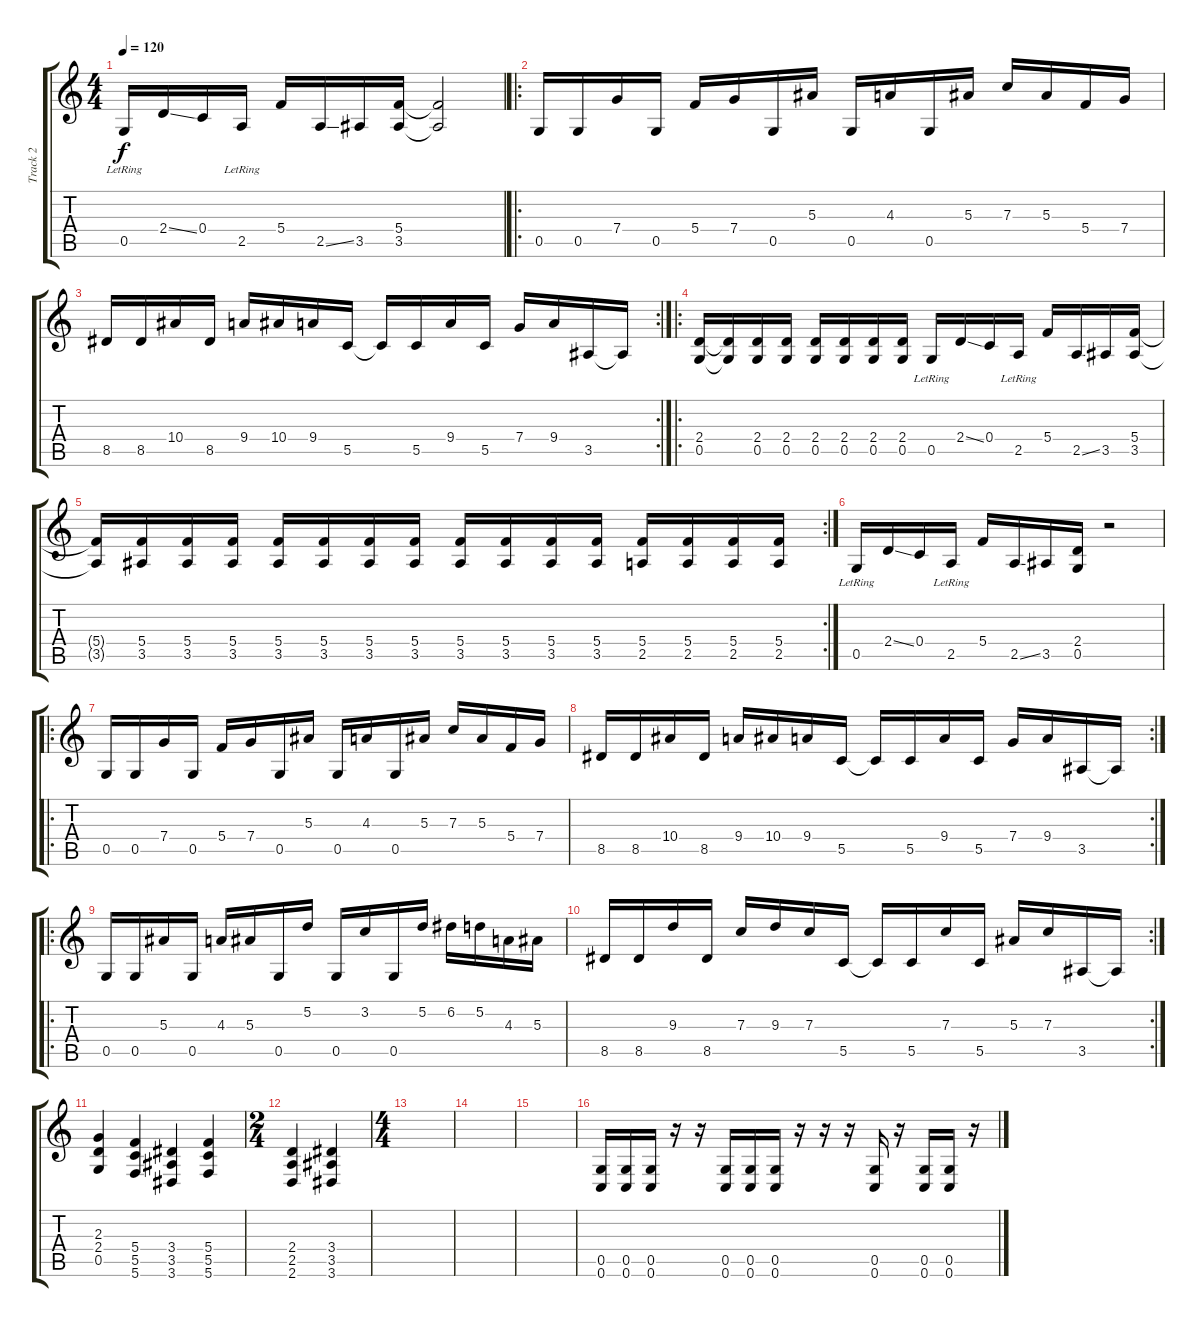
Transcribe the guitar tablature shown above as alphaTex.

\track ("Track 2" "Track 2") {instrument distortionguitar}
\staff {score tabs}
\tuning (D4 A3 F3 C3 G2 C2) {hide}
\ts (4 4)
\tempo 120
\clef g2
\ks c
0.5{lr}.16{dy f instrument distortionguitar} 2.4{ss}.16 0.4.16 2.5{lr}.16 5.4.16 2.5{ss}.16 3.5.16 (5.4 3.5).16 (5.4{t} 3.5{t}).2 |
\ro
0.5.16 0.5.16 7.4.16 0.5.16 5.4.16 7.4.16 0.5.16 5.3.16 0.5.16 4.3.16 0.5.16 5.3.16 7.3.16 5.3.16 5.4.16 7.4.16 |
\rc 2
8.5.16 8.5.16 10.4.16 8.5.16 9.4.16 10.4.16 9.4.16 5.5.16 5.5{t}.16 5.5.16 9.4.16 5.5.16 7.4.16 9.4.16 3.5.16 3.5{t}.16 |
\ro
(2.4 0.5).16 (2.4{t} 0.5{t}).16 (2.4 0.5).16 (2.4 0.5).16 (2.4 0.5).16 (2.4 0.5).16 (2.4 0.5).16 (2.4 0.5).16 0.5{lr}.16 2.4{ss}.16 0.4.16 2.5{lr}.16 5.4.16 2.5{ss}.16 3.5.16 (5.4 3.5).16 |
\rc 2
(5.4{t} 3.5{t}).16 (5.4 3.5).16 (5.4 3.5).16 (5.4 3.5).16 (5.4 3.5).16 (5.4 3.5).16 (5.4 3.5).16 (5.4 3.5).16 (5.4 3.5).16 (5.4 3.5).16 (5.4 3.5).16 (5.4 3.5).16 (5.4 2.5).16 (5.4 2.5).16 (5.4 2.5).16 (5.4 2.5).16 |
0.5{lr}.16 2.4{ss}.16 0.4.16 2.5{lr}.16 5.4.16 2.5{ss}.16 3.5.16 (2.4 0.5).16 r.2 |
\ro
0.5.16 0.5.16 7.4.16 0.5.16 5.4.16 7.4.16 0.5.16 5.3.16 0.5.16 4.3.16 0.5.16 5.3.16 7.3.16 5.3.16 5.4.16 7.4.16 |
\rc 2
8.5.16 8.5.16 10.4.16 8.5.16 9.4.16 10.4.16 9.4.16 5.5.16 5.5{t}.16 5.5.16 9.4.16 5.5.16 7.4.16 9.4.16 3.5.16 3.5{t}.16 |
\ro
0.5.16 0.5.16 5.3.16 0.5.16 4.3.16 5.3.16 0.5.16 5.2.16 0.5.16 3.2.16 0.5.16 5.2.16 6.2.16 5.2.16 4.3.16 5.3.16 |
\rc 2
8.5.16 8.5.16 9.3.16 8.5.16 7.3.16 9.3.16 7.3.16 5.5.16 5.5{t}.16 5.5.16 7.3.16 5.5.16 5.3.16 7.3.16 3.5.16 3.5{t}.16 |
(2.3 2.4 0.5).4 (5.4 5.5 5.6).4 (3.4 3.5 3.6).4 (5.4 5.5 5.6).4 |
\ts (2 4)
(2.4 2.5 2.6).4 (3.4 3.5 3.6).4 |
\ts (4 4)
|
|
|
(0.5 0.6).16 (0.5 0.6).16 (0.5 0.6).16 r.16 r.16 (0.5 0.6).16 (0.5 0.6).16 (0.5 0.6).16 r.16 r.16 r.16 (0.5 0.6).16 r.16 (0.5 0.6).16 (0.5 0.6).16 r.16
